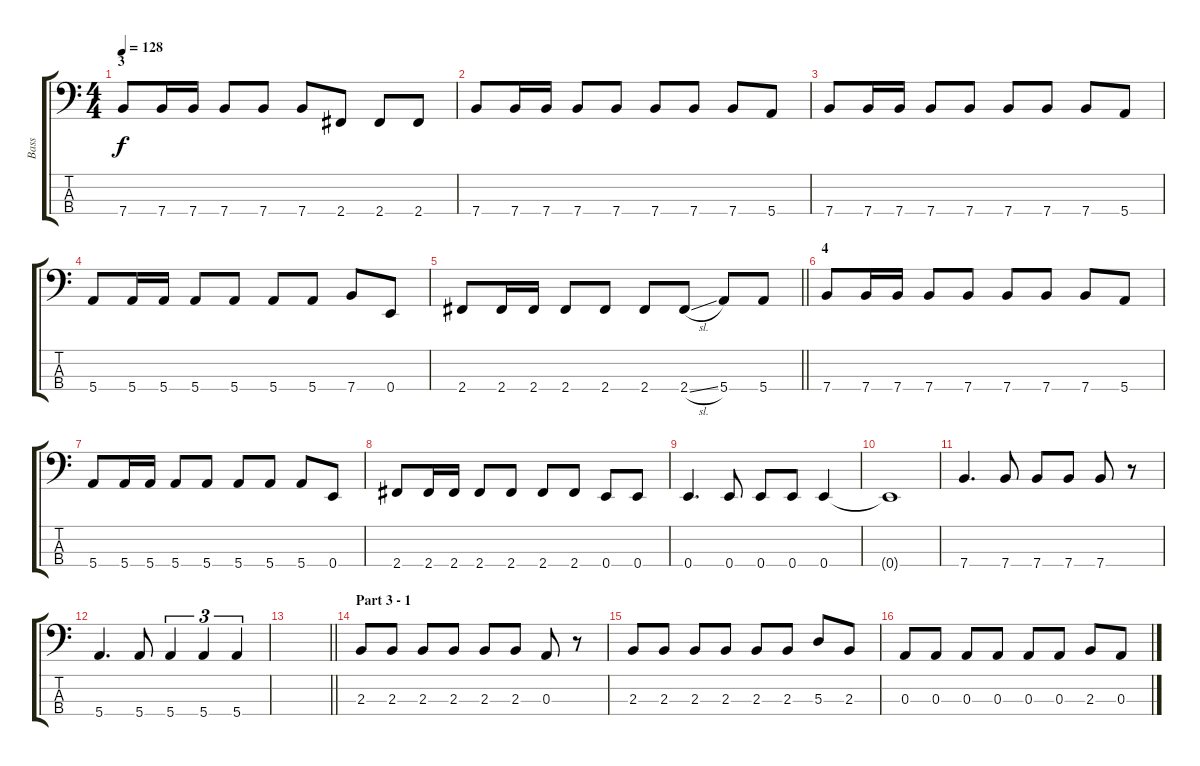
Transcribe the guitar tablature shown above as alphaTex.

\track ("Bass" "Bass") {instrument electricbassfinger}
\staff {score tabs}
\tuning (G2 D2 A1 E1) {hide}
\ts (4 4)
\section ("" "3")
\tempo 128
\clef f4
\ks c
7.4.8{dy f} 7.4.16 7.4.16 7.4.8 7.4.8 7.4.8 2.4.8 2.4.8 2.4.8 |
7.4.8 7.4.16 7.4.16 7.4.8 7.4.8 7.4.8 7.4.8 7.4.8 5.4.8 |
7.4.8 7.4.16 7.4.16 7.4.8 7.4.8 7.4.8 7.4.8 7.4.8 5.4.8 |
5.4.8 5.4.16 5.4.16 5.4.8 5.4.8 5.4.8 5.4.8 7.4.8 0.4.8 |
\barLineRight lightlight
2.4.8 2.4.16 2.4.16 2.4.8 2.4.8 2.4.8 2.4{sl}.8 5.4.8 5.4.8 |
\section ("" "4")
7.4.8 7.4.16 7.4.16 7.4.8 7.4.8 7.4.8 7.4.8 7.4.8 5.4.8 |
5.4.8 5.4.16 5.4.16 5.4.8 5.4.8 5.4.8 5.4.8 5.4.8 0.4.8 |
2.4.8 2.4.16 2.4.16 2.4.8 2.4.8 2.4.8 2.4.8 0.4.8 0.4.8 |
0.4.4{d} 0.4.8 0.4.8 0.4.8 0.4.4 |
0.4{t}.1 |
7.4.4{d} 7.4.8 7.4.8 7.4.8 7.4.8 r.8 |
5.4.4{d} 5.4.8 5.4.4{tu (3 2)} 5.4.4{tu (3 2)} 5.4.4{tu (3 2)} |
\barLineRight lightlight
|
\section ("" "Part 3 - 1")
2.3.8 2.3.8 2.3.8 2.3.8 2.3.8 2.3.8 0.3.8 r.8 |
2.3.8 2.3.8 2.3.8 2.3.8 2.3.8 2.3.8 5.3.8 2.3.8 |
0.3.8 0.3.8 0.3.8 0.3.8 0.3.8 0.3.8 2.3.8 0.3.8
